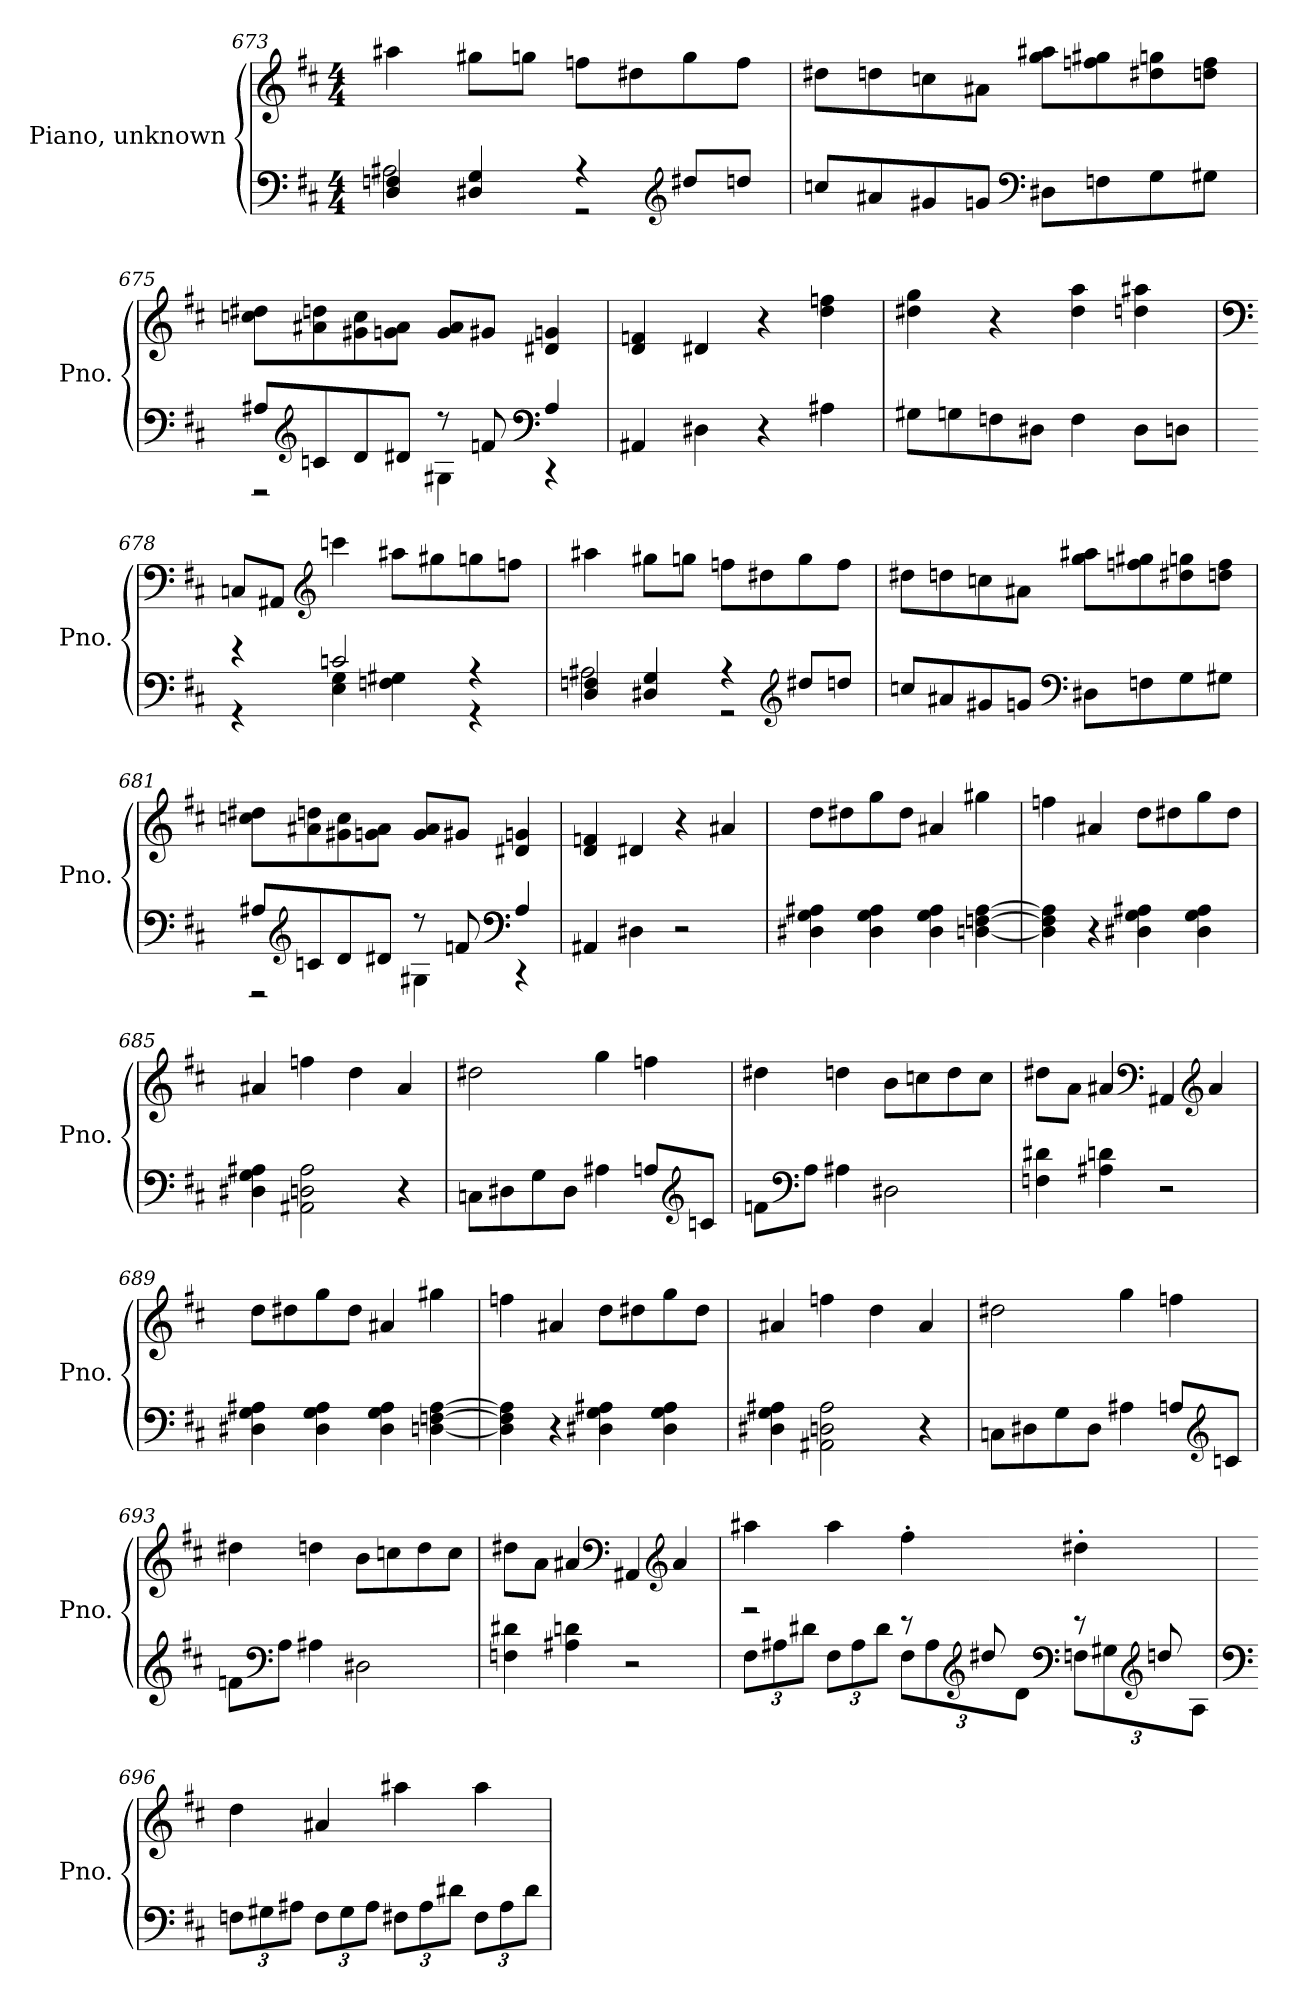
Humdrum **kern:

**kern	**kern
*part1	*part1
*staff2	*staff1
*I"Piano, unknown	*
*I'Pno.	*
*clefF4	*clefG2
*k[f#c#]	*k[f#c#]
*M4/4	*M4/4
=673	=673
*^	*
4D/ 4Fn/	2A#X\	4aa#X\
4D#X/ 4G/	.	8gg#X\L
.	.	8ggn\J
4r	2r	8ffn\L
.	.	8dd#X\
*clefG2	*	*
8dd#X/L	.	8gg\
8ddn/J	.	8ff\J
*v	*v	*
!!LO:LB:g=z
=674	=674
8ccn/L	8dd#X\L
8a#X/	8ddn\
8g#X/	8ccn\
8gn/J	8a#X\J
*clefF4	*
8D#X\L	8gg\ 8aa#X\L
8Fn\	8ffn\ 8gg#X\
8G\	8dd#X\ 8ggn\
8G#X\J	8ddn\ 8ff\J
=675	=675
*^	*
8A#X/L	2r	8ccn\ 8dd#X\L
*clefG2	*	*
8cn/	.	8a#X\ 8ddn\
8d/	.	8g#X\ 8cc\
8d#X/J	.	8gn\ 8a#\J
8r	4G#X\	8g/ 8a#/L
8fn/	.	8g#X/J
*clefF4	*	*
4A#/	4r	4d#X/ 4gn/
*v	*v	*
=676	=676
4AA#X/	4d/ 4fn/
4D#X\	4d#X/
4r	4r
4A#X\	4dd\ 4ffn\
!!LO:PB:g=z
=677	=677
8G#X\L	4dd#X\ 4gg\
8Gn\	.
8Fn\	4r
8D#X\J	.
4F\	4dd#\ 4aa\
8D#\L	4ddn\ 4aa#X\
8Dn\J	.
=678	=678
*	*clefF4
*^	*
4r	4r	8Cn/L
.	.	8AA#X/J
*	*	*clefG2
2cn/	4E\ 4G\	4cccn\
.	4Fn\ 4G#X\	8aa#X\L
.	.	8gg#X\
4r	4r	8ggn\
.	.	8ffn\J
=679	=679	=679
4D/ 4Fn/	2A#X\	4aa#X\
4D#X/ 4G/	.	8gg#X\L
.	.	8ggn\J
4r	2r	8ffn\L
.	.	8dd#X\
*clefG2	*	*
8dd#X/L	.	8gg\
8ddn/J	.	8ff\J
*v	*v	*
!!LO:LB:g=z
=680	=680
8ccn/L	8dd#X\L
8a#X/	8ddn\
8g#X/	8ccn\
8gn/J	8a#X\J
*clefF4	*
8D#X\L	8gg\ 8aa#X\L
8Fn\	8ffn\ 8gg#X\
8G\	8dd#X\ 8ggn\
8G#X\J	8ddn\ 8ff\J
=681	=681
*^	*
8A#X/L	2r	8ccn\ 8dd#X\L
*clefG2	*	*
8cn/	.	8a#X\ 8ddn\
8d/	.	8g#X\ 8cc\
8d#X/J	.	8gn\ 8a#\J
8r	4G#X\	8g/ 8a#/L
8fn/	.	8g#X/J
*clefF4	*	*
4A#/	4r	4d#X/ 4gn/
*v	*v	*
=682	=682
4AA#X/	4d/ 4fn/
4D#X\	4d#X/
2r	4r
.	4a#X/
!!LO:LB:g=z
=683	=683
4D#X\ 4G\ 4A#X\	8dd\L
.	8dd#X\
4D#\ 4G\ 4A#\	8gg\
.	8dd#\J
4D#\ 4G\ 4A#\	4a#X/
[4Dn\ [4Fn\ [4A#\	4gg#X\
=684	=684
4D\] 4F\] 4A#\]	4ffn\
4r	4a#X/
4D#X\ 4G\ 4A#X\	8dd\L
.	8dd#X\
4D#\ 4G\ 4A#\	8gg\
.	8dd#\J
=685	=685
4D#X\ 4G\ 4A#X\	4a#X/
2AA#X\ 2Dn\ 2A#\	4ffn\
.	4dd\
4r	4a#/
=686	=686
8Cn\L	2dd#X\
8D#X\	.
8G\	.
8D#\J	.
4A#X\	4gg\
8An/L	4ffn\
*clefG2	*
8cn/J	.
!!LO:LB:g=z
=687	=687
8fn\L	4dd#X\
*clefF4	*
8A\J	.
4A#X\	4ddn\
2D#X\	8b\L
.	8ccn\
.	8dd\
.	8cc\J
=688	=688
4Fn\ 4d#X\	8dd#X\L
.	8a\J
4A#X\ 4dn\	4a#X/
*	*clefF4
2r	4AA#X/
*	*clefG2
.	4a#/
=689	=689
4D#X\ 4G\ 4A#X\	8dd\L
.	8dd#X\
4D#\ 4G\ 4A#\	8gg\
.	8dd#\J
4D#\ 4G\ 4A#\	4a#X/
[4Dn\ [4Fn\ [4A#\	4gg#X\
!!LO:LB:g=z
=690	=690
4D\] 4F\] 4A#\]	4ffn\
4r	4a#X/
4D#X\ 4G\ 4A#X\	8dd\L
.	8dd#X\
4D#\ 4G\ 4A#\	8gg\
.	8dd#\J
=691	=691
4D#X\ 4G\ 4A#X\	4a#X/
2AA#X\ 2Dn\ 2A#\	4ffn\
.	4dd\
4r	4a#/
=692	=692
8Cn\L	2dd#X\
8D#X\	.
8G\	.
8D#\J	.
4A#X\	4gg\
8An/L	4ffn\
*clefG2	*
8cn/J	.
=693	=693
8fn\L	4dd#X\
*clefF4	*
8A\J	.
4A#X\	4ddn\
2D#X\	8b\L
.	8ccn\
.	8dd\
.	8cc\J
!!LO:LB:g=z
=694	=694
4Fn\ 4d#X\	8dd#X\L
.	8a\J
4A#X\ 4dn\	4a#X/
*	*clefF4
2r	4AA#X/
*	*clefG2
.	4a#/
=695	=695
*^	*
*	*Xbrackettup	*
2r	12F#\L	4aa#X\
.	12A#X\	.
.	12d#X\J	.
.	12F#\L	4aa#\
.	12A#\	.
.	12d#\J	.
8r	12F#\L	4ff#'\
.	12A#\	.
*clefG2	*	*
8dd#X/	.	.
.	12d#\J	.
*clefF4	*	*
8r	12Fn\L	4dd#X'\
.	12G#X\	.
*clefG2	*	*
8ddn/	.	.
.	12A#\J	.
*v	*v	*
!!LO:PB:g=z
=696	=696
*clefF4	*
12Fn\L	4dd\
12G#X\	.
12A#X\J	.
12F\L	4a#X/
12G#\	.
12A#\J	.
12F#X\L	4aa#X\
12A#\	.
12d#X\J	.
12F#\L	4aa#\
12A#\	.
12d#\J	.
=	=
*-	*-
